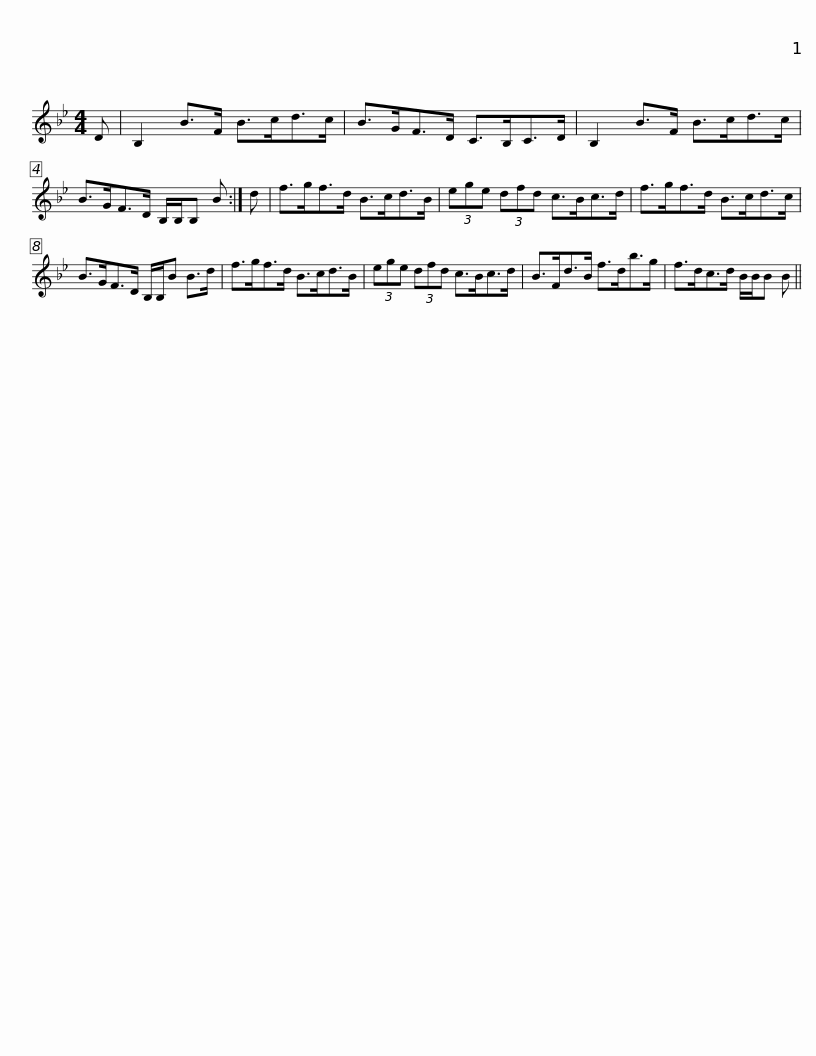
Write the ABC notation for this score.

X:1
L:1/8
M:4/4
I:linebreak $
K:Bb
V:1 treble
V:1
 D | B,2 B>F B>cd>c | B>GF>D C>B,C>D | B,2 B>F B>cd>c | B>GF>D B,/B,/B, B :| %5
 d |$ f>gf>d B>cd>B | (3ege (3dfd c>Bc>d | f>gf>d B>cd>c | B>GF>D B,/B,/B B>d |$ %10
 f>gf>d B>cd>B | (3ege (3dfd c>Bc>d | B>Fd>B f>db>g | f>dc>d B/B/B B || %14
